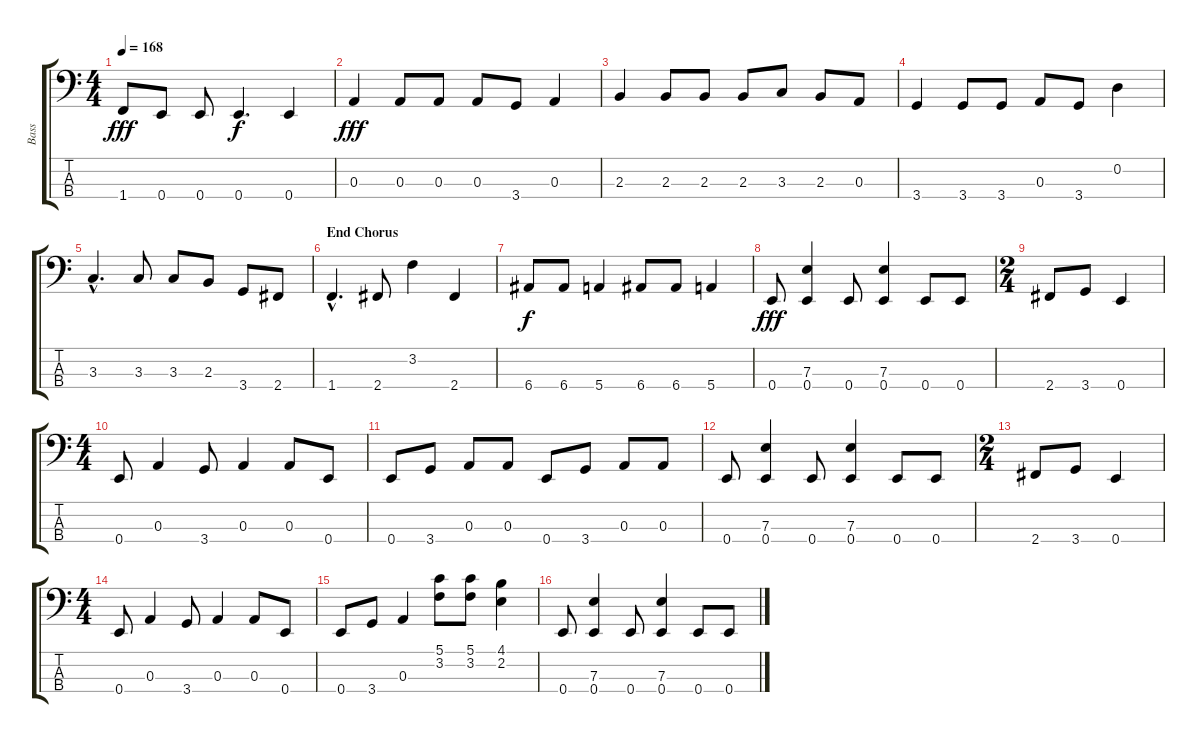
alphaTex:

\track ("Bass" "Bass") {instrument electricbasspick}
\staff {score tabs}
\tuning (G2 D2 A1 E1) {hide}
\ts (4 4)
\tempo 168
\clef f4
\ks c
1.4.8{dy fff} 0.4.8 0.4.8 0.4.4{d dy f} 0.4.4 |
0.3.4{dy fff} 0.3.8 0.3.8 0.3.8 3.4.8 0.3.4 |
2.3.4 2.3.8 2.3.8 2.3.8 3.3.8 2.3.8 0.3.8 |
3.4.4 3.4.8 3.4.8 0.3.8 3.4.8 0.2.4 |
3.3{hac}.4{d} 3.3.8 3.3.8 2.3.8 3.4.8 2.4.8 |
\section ("" "End Chorus")
1.4{hac}.4{d} 2.4.8 3.2.4 2.4.4 |
6.4.8{dy f} 6.4.8 5.4.4 6.4.8 6.4.8 5.4.4 |
0.4.8{dy fff} (7.3 0.4).4 0.4.8 (7.3 0.4).4 0.4.8 0.4.8 |
\ts (2 4)
2.4.8 3.4.8 0.4.4 |
\ts (4 4)
0.4.8 0.3.4 3.4.8 0.3.4 0.3.8 0.4.8 |
0.4.8 3.4.8 0.3.8 0.3.8 0.4.8 3.4.8 0.3.8 0.3.8 |
0.4.8 (7.3 0.4).4 0.4.8 (7.3 0.4).4 0.4.8 0.4.8 |
\ts (2 4)
2.4.8 3.4.8 0.4.4 |
\ts (4 4)
0.4.8 0.3.4 3.4.8 0.3.4 0.3.8 0.4.8 |
0.4.8 3.4.8 0.3.4 (5.1 3.2).8 (5.1 3.2).8 (4.1 2.2).4 |
0.4.8 (7.3 0.4).4 0.4.8 (7.3 0.4).4 0.4.8 0.4.8
